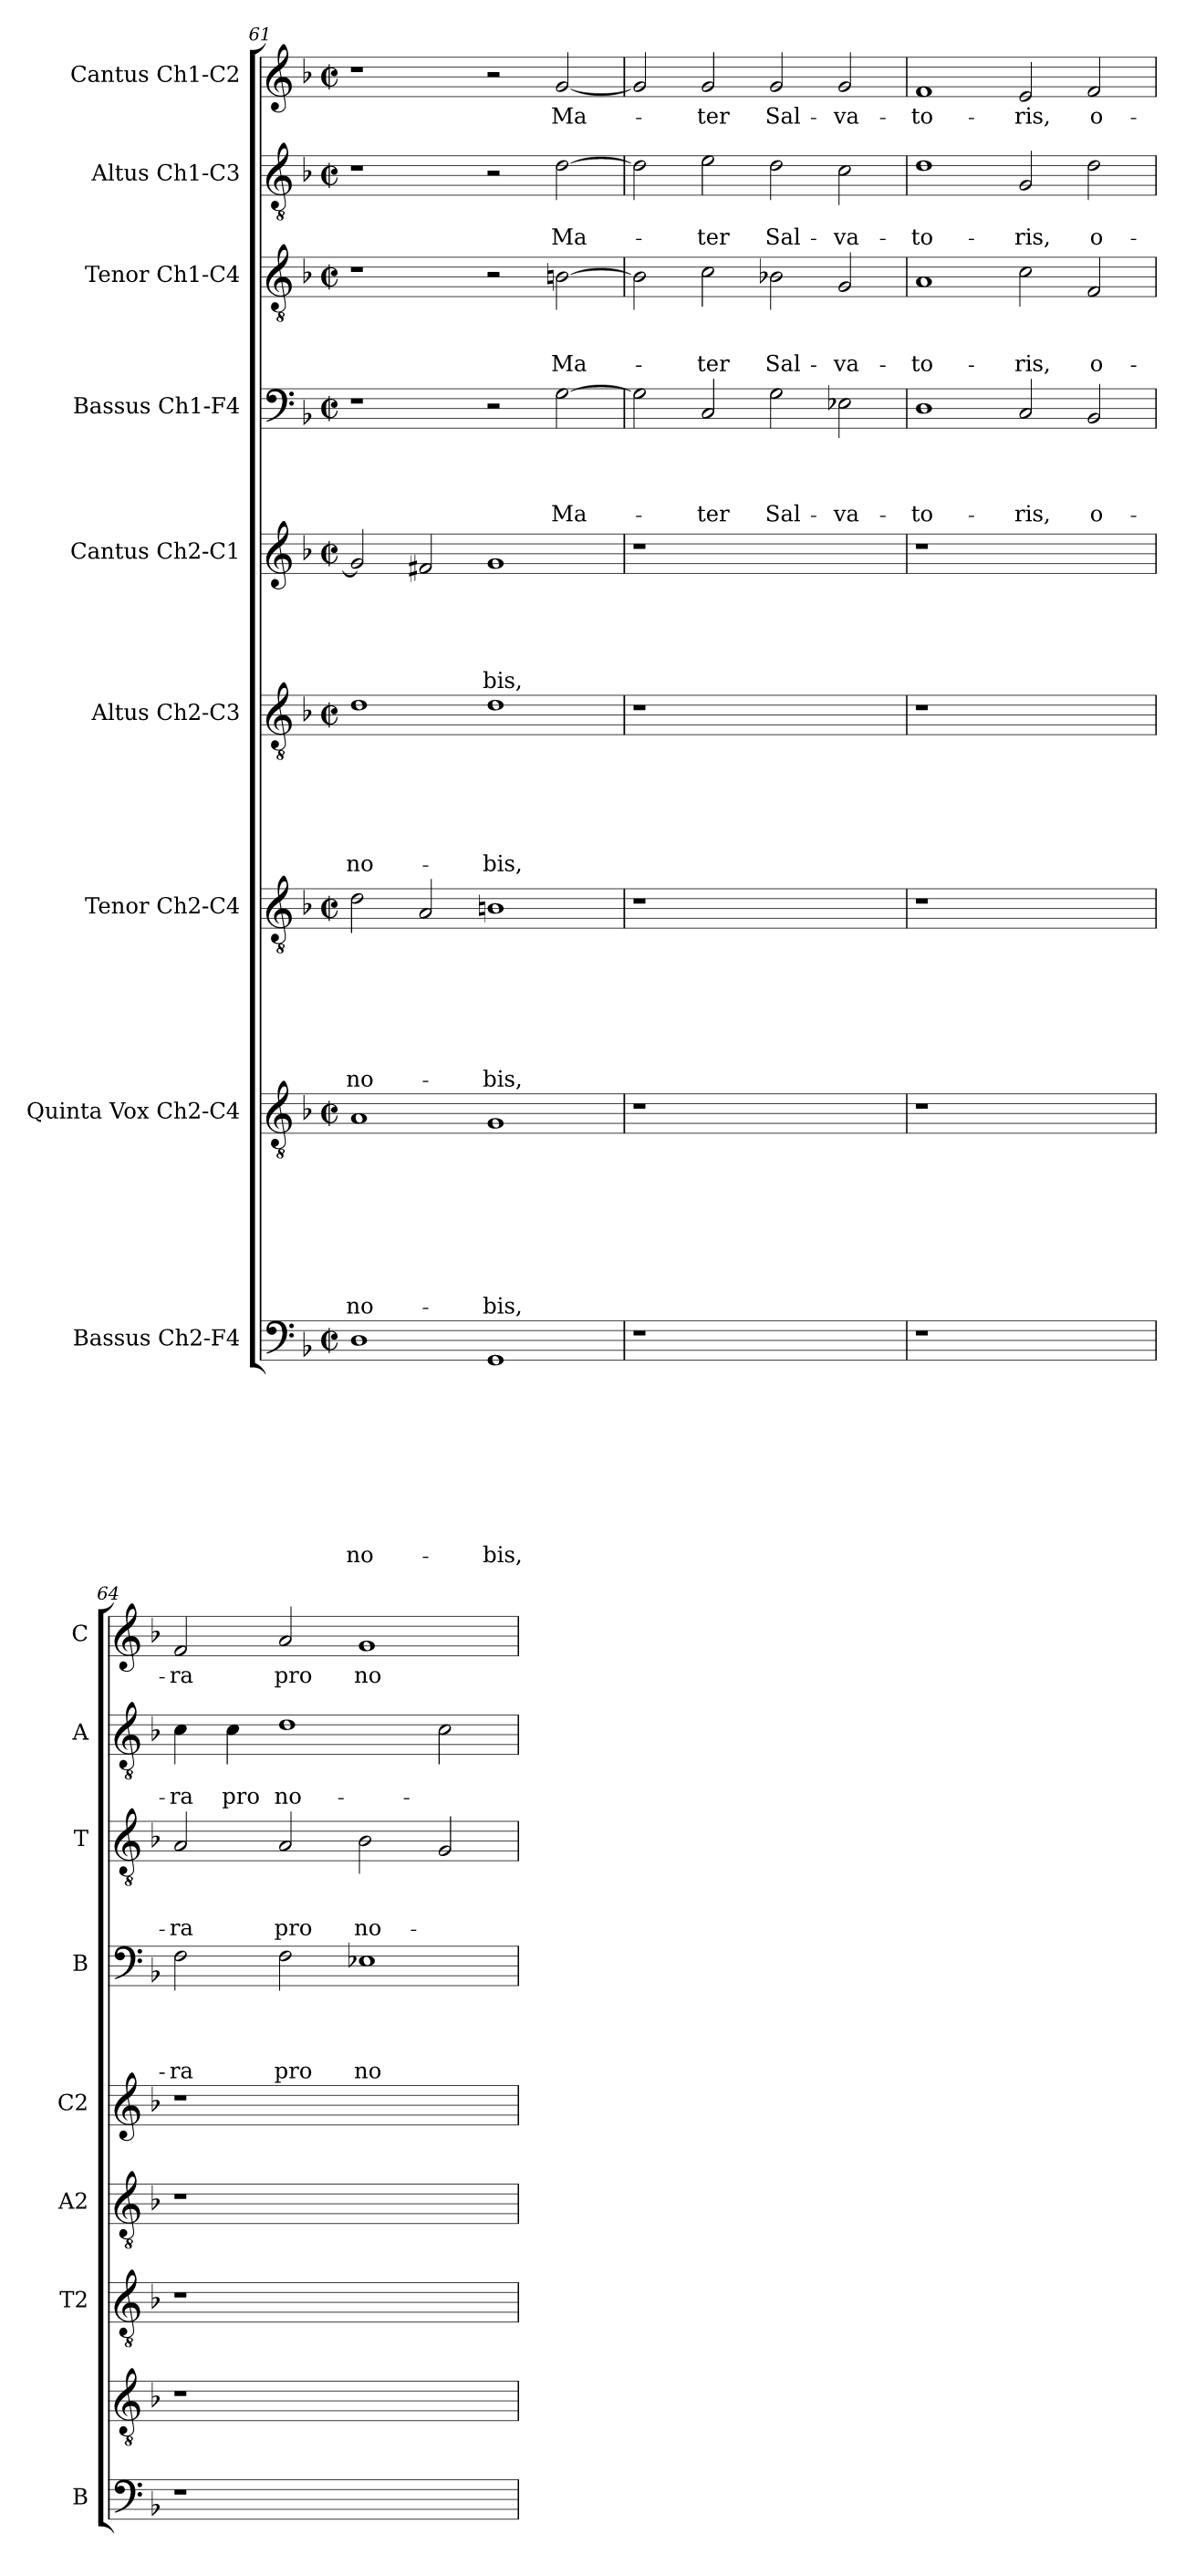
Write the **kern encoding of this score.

**kern	**text	**text	**text	**text	**text	**text	**text	**text	**text	**kern	**text	**text	**text	**text	**text	**text	**text	**text	**kern	**text	**text	**text	**text	**text	**text	**text	**kern	**text	**text	**text	**text	**text	**text	**kern	**text	**text	**text	**text	**text	**kern	**text	**text	**text	**text	**kern	**text	**text	**text	**kern	**text	**text	**kern	**text
*part9	*part9	*part9	*part9	*part9	*part9	*part9	*part9	*part9	*part9	*part8	*part8	*part8	*part8	*part8	*part8	*part8	*part8	*part8	*part7	*part7	*part7	*part7	*part7	*part7	*part7	*part7	*part6	*part6	*part6	*part6	*part6	*part6	*part6	*part5	*part5	*part5	*part5	*part5	*part5	*part4	*part4	*part4	*part4	*part4	*part3	*part3	*part3	*part3	*part2	*part2	*part2	*part1	*part1
*staff9	*staff9	*staff9	*staff9	*staff9	*staff9	*staff9	*staff9	*staff9	*staff9	*staff8	*staff8	*staff8	*staff8	*staff8	*staff8	*staff8	*staff8	*staff8	*staff7	*staff7	*staff7	*staff7	*staff7	*staff7	*staff7	*staff7	*staff6	*staff6	*staff6	*staff6	*staff6	*staff6	*staff6	*staff5	*staff5	*staff5	*staff5	*staff5	*staff5	*staff4	*staff4	*staff4	*staff4	*staff4	*staff3	*staff3	*staff3	*staff3	*staff2	*staff2	*staff2	*staff1	*staff1
*I"Bassus Ch2-F4	*	*	*	*	*	*	*	*	*	*I"Quinta Vox Ch2-C4	*	*	*	*	*	*	*	*	*I"Tenor Ch2-C4	*	*	*	*	*	*	*	*I"Altus Ch2-C3	*	*	*	*	*	*	*I"Cantus Ch2-C1	*	*	*	*	*	*I"Bassus Ch1-F4	*	*	*	*	*I"Tenor Ch1-C4	*	*	*	*I"Altus Ch1-C3	*	*	*I"Cantus Ch1-C2	*
*I'B	*	*	*	*	*	*	*	*	*	*	*	*	*	*	*	*	*	*	*I'T2	*	*	*	*	*	*	*	*I'A2	*	*	*	*	*	*	*I'C2	*	*	*	*	*	*I'B	*	*	*	*	*I'T	*	*	*	*I'A	*	*	*I'C	*
!!LO:PB:g=z
*clefF4	*	*	*	*	*	*	*	*	*	*clefGv2	*	*	*	*	*	*	*	*	*clefGv2	*	*	*	*	*	*	*	*clefGv2	*	*	*	*	*	*	*clefG2	*	*	*	*	*	*clefF4	*	*	*	*	*clefGv2	*	*	*	*clefGv2	*	*	*clefG2	*
*k[b-]	*	*	*	*	*	*	*	*	*	*k[b-]	*	*	*	*	*	*	*	*	*k[b-]	*	*	*	*	*	*	*	*k[b-]	*	*	*	*	*	*	*k[b-]	*	*	*	*	*	*k[b-]	*	*	*	*	*k[b-]	*	*	*	*k[b-]	*	*	*k[b-]	*
*F:	*	*	*	*	*	*	*	*	*	*F:	*	*	*	*	*	*	*	*	*F:	*	*	*	*	*	*	*	*F:	*	*	*	*	*	*	*F:	*	*	*	*	*	*F:	*	*	*	*	*F:	*	*	*	*F:	*	*	*F:	*
*M2/2	*	*	*	*	*	*	*	*	*	*M2/2	*	*	*	*	*	*	*	*	*M2/2	*	*	*	*	*	*	*	*M2/2	*	*	*	*	*	*	*M2/2	*	*	*	*	*	*M2/2	*	*	*	*	*M2/2	*	*	*	*M2/2	*	*	*M2/2	*
*met(c|)	*	*	*	*	*	*	*	*	*	*met(c|)	*	*	*	*	*	*	*	*	*met(c|)	*	*	*	*	*	*	*	*met(c|)	*	*	*	*	*	*	*met(c|)	*	*	*	*	*	*met(c|)	*	*	*	*	*met(c|)	*	*	*	*met(c|)	*	*	*met(c|)	*
=61	=61	=61	=61	=61	=61	=61	=61	=61	=61	=61	=61	=61	=61	=61	=61	=61	=61	=61	=61	=61	=61	=61	=61	=61	=61	=61	=61	=61	=61	=61	=61	=61	=61	=61	=61	=61	=61	=61	=61	=61	=61	=61	=61	=61	=61	=61	=61	=61	=61	=61	=61	=61	=61
!	!	!	!	!	!	!	!	!	!LO:LY:b	!	!	!	!	!	!	!	!	!LO:LY:b	!	!	!	!	!	!	!	!LO:LY:b	!	!	!	!	!	!	!LO:LY:b	!	!	!	!	!	!	!	!	!	!	!	!	!	!	!	!	!	!	!	!
1D	.	.	.	.	.	.	.	.	no-	1A	.	.	.	.	.	.	.	no-	2d\	.	.	.	.	.	.	no-	1d	.	.	.	.	.	no-	2g/]	.	.	.	.	.	1r	.	.	.	.	1r	.	.	.	1r	.	.	1r	.
.	.	.	.	.	.	.	.	.	.	.	.	.	.	.	.	.	.	.	2A/	.	.	.	.	.	.	.	.	.	.	.	.	.	.	2f#X/	.	.	.	.	.	.	.	.	.	.	.	.	.	.	.	.	.	.	.
!	!	!	!	!	!	!	!	!	!LO:LY:b	!	!	!	!	!	!	!	!	!LO:LY:b	!	!	!	!	!	!	!	!LO:LY:b	!	!	!	!	!	!	!LO:LY:b	!	!	!	!	!	!LO:LY:b	!	!	!	!	!	!	!	!	!	!	!	!	!	!
1GG	.	.	.	.	.	.	.	.	-bis,	1G	.	.	.	.	.	.	.	-bis,	1Bn	.	.	.	.	.	.	-bis,	1d	.	.	.	.	.	-bis,	1g	.	.	.	.	-bis,	2r	.	.	.	.	2r	.	.	.	2r	.	.	2r	.
!	!	!	!	!	!	!	!	!	!	!	!	!	!	!	!	!	!	!	!	!	!	!	!	!	!	!	!	!	!	!	!	!	!	!	!	!	!	!	!	!	!	!	!	!LO:LY:b	!	!	!	!LO:LY:b	!	!	!LO:LY:b	!	!LO:LY:b
.	.	.	.	.	.	.	.	.	.	.	.	.	.	.	.	.	.	.	.	.	.	.	.	.	.	.	.	.	.	.	.	.	.	.	.	.	.	.	.	[2G\	.	.	.	Ma-	[2Bn\	.	.	Ma-	[2d\	.	Ma-	[2g/	Ma-
=62	=62	=62	=62	=62	=62	=62	=62	=62	=62	=62	=62	=62	=62	=62	=62	=62	=62	=62	=62	=62	=62	=62	=62	=62	=62	=62	=62	=62	=62	=62	=62	=62	=62	=62	=62	=62	=62	=62	=62	=62	=62	=62	=62	=62	=62	=62	=62	=62	=62	=62	=62	=62	=62
1r	.	.	.	.	.	.	.	.	.	1r	.	.	.	.	.	.	.	.	1r	.	.	.	.	.	.	.	1r	.	.	.	.	.	.	1r	.	.	.	.	.	2G\]	.	.	.	.	2B\]	.	.	.	2d\]	.	.	2g/]	.
!	!	!	!	!	!	!	!	!	!	!	!	!	!	!	!	!	!	!	!	!	!	!	!	!	!	!	!	!	!	!	!	!	!	!	!	!	!	!	!	!	!	!	!	!LO:LY:b	!	!	!	!LO:LY:b	!	!	!LO:LY:b	!	!LO:LY:b
.	.	.	.	.	.	.	.	.	.	.	.	.	.	.	.	.	.	.	.	.	.	.	.	.	.	.	.	.	.	.	.	.	.	.	.	.	.	.	.	2C/	.	.	.	-ter	2c\	.	.	-ter	2e\	.	-ter	2g/	-ter
!	!	!	!	!	!	!	!	!	!	!	!	!	!	!	!	!	!	!	!	!	!	!	!	!	!	!	!	!	!	!	!	!	!	!	!	!	!	!	!	!	!	!	!	!LO:LY:b	!	!	!	!LO:LY:b	!	!	!LO:LY:b	!	!LO:LY:b
1ryy	.	.	.	.	.	.	.	.	.	1ryy	.	.	.	.	.	.	.	.	1ryy	.	.	.	.	.	.	.	1ryy	.	.	.	.	.	.	1ryy	.	.	.	.	.	2G\	.	.	.	Sal-	2B-X\	.	.	Sal-	2d\	.	Sal-	2g/	Sal-
!	!	!	!	!	!	!	!	!	!	!	!	!	!	!	!	!	!	!	!	!	!	!	!	!	!	!	!	!	!	!	!	!	!	!	!	!	!	!	!	!	!	!	!	!LO:LY:b	!	!	!	!LO:LY:b	!	!	!LO:LY:b	!	!LO:LY:b
.	.	.	.	.	.	.	.	.	.	.	.	.	.	.	.	.	.	.	.	.	.	.	.	.	.	.	.	.	.	.	.	.	.	.	.	.	.	.	.	2E-X\	.	.	.	-va-	2G/	.	.	-va-	2c\	.	-va-	2g/	-va-
=63	=63	=63	=63	=63	=63	=63	=63	=63	=63	=63	=63	=63	=63	=63	=63	=63	=63	=63	=63	=63	=63	=63	=63	=63	=63	=63	=63	=63	=63	=63	=63	=63	=63	=63	=63	=63	=63	=63	=63	=63	=63	=63	=63	=63	=63	=63	=63	=63	=63	=63	=63	=63	=63
!	!	!	!	!	!	!	!	!	!	!	!	!	!	!	!	!	!	!	!	!	!	!	!	!	!	!	!	!	!	!	!	!	!	!	!	!	!	!	!	!	!	!	!	!LO:LY:b	!	!	!	!LO:LY:b	!	!	!LO:LY:b	!	!LO:LY:b
1r	.	.	.	.	.	.	.	.	.	1r	.	.	.	.	.	.	.	.	1r	.	.	.	.	.	.	.	1r	.	.	.	.	.	.	1r	.	.	.	.	.	1D	.	.	.	-to-	1A	.	.	-to-	1d	.	-to-	1f	-to-
!	!	!	!	!	!	!	!	!	!	!	!	!	!	!	!	!	!	!	!	!	!	!	!	!	!	!	!	!	!	!	!	!	!	!	!	!	!	!	!	!	!	!	!	!LO:LY:b	!	!	!	!LO:LY:b	!	!	!LO:LY:b	!	!LO:LY:b
1ryy	.	.	.	.	.	.	.	.	.	1ryy	.	.	.	.	.	.	.	.	1ryy	.	.	.	.	.	.	.	1ryy	.	.	.	.	.	.	1ryy	.	.	.	.	.	2C/	.	.	.	-ris,	2c\	.	.	-ris,	2G/	.	-ris,	2e/	-ris,
!	!	!	!	!	!	!	!	!	!	!	!	!	!	!	!	!	!	!	!	!	!	!	!	!	!	!	!	!	!	!	!	!	!	!	!	!	!	!	!	!	!	!	!	!LO:LY:b	!	!	!	!LO:LY:b	!	!	!LO:LY:b	!	!LO:LY:b
.	.	.	.	.	.	.	.	.	.	.	.	.	.	.	.	.	.	.	.	.	.	.	.	.	.	.	.	.	.	.	.	.	.	.	.	.	.	.	.	2BB-/	.	.	.	o-	2F/	.	.	o-	2d\	.	o-	2f/	o-
=64	=64	=64	=64	=64	=64	=64	=64	=64	=64	=64	=64	=64	=64	=64	=64	=64	=64	=64	=64	=64	=64	=64	=64	=64	=64	=64	=64	=64	=64	=64	=64	=64	=64	=64	=64	=64	=64	=64	=64	=64	=64	=64	=64	=64	=64	=64	=64	=64	=64	=64	=64	=64	=64
!	!	!	!	!	!	!	!	!	!	!	!	!	!	!	!	!	!	!	!	!	!	!	!	!	!	!	!	!	!	!	!	!	!	!	!	!	!	!	!	!	!	!	!	!LO:LY:b	!	!	!	!LO:LY:b	!	!	!LO:LY:b	!	!LO:LY:b
1r	.	.	.	.	.	.	.	.	.	1r	.	.	.	.	.	.	.	.	1r	.	.	.	.	.	.	.	1r	.	.	.	.	.	.	1r	.	.	.	.	.	2F\	.	.	.	-ra	2A/	.	.	-ra	4c\	.	-ra	2f/	-ra
!	!	!	!	!	!	!	!	!	!	!	!	!	!	!	!	!	!	!	!	!	!	!	!	!	!	!	!	!	!	!	!	!	!	!	!	!	!	!	!	!	!	!	!	!	!	!	!	!	!	!	!LO:LY:b	!	!
.	.	.	.	.	.	.	.	.	.	.	.	.	.	.	.	.	.	.	.	.	.	.	.	.	.	.	.	.	.	.	.	.	.	.	.	.	.	.	.	.	.	.	.	.	.	.	.	.	4c\	.	pro	.	.
!	!	!	!	!	!	!	!	!	!	!	!	!	!	!	!	!	!	!	!	!	!	!	!	!	!	!	!	!	!	!	!	!	!	!	!	!	!	!	!	!	!	!	!	!LO:LY:b	!	!	!	!LO:LY:b	!	!	!LO:LY:b	!	!LO:LY:b
.	.	.	.	.	.	.	.	.	.	.	.	.	.	.	.	.	.	.	.	.	.	.	.	.	.	.	.	.	.	.	.	.	.	.	.	.	.	.	.	2F\	.	.	.	pro	2A/	.	.	pro	1d	.	no-	2a/	pro
!	!	!	!	!	!	!	!	!	!	!	!	!	!	!	!	!	!	!	!	!	!	!	!	!	!	!	!	!	!	!	!	!	!	!	!	!	!	!	!	!	!	!	!	!LO:LY:b	!	!	!	!LO:LY:b	!	!	!	!	!LO:LY:b
1ryy	.	.	.	.	.	.	.	.	.	1ryy	.	.	.	.	.	.	.	.	1ryy	.	.	.	.	.	.	.	1ryy	.	.	.	.	.	.	1ryy	.	.	.	.	.	1E-X	.	.	.	no-	2B-\	.	.	no-	.	.	.	1g	no-
.	.	.	.	.	.	.	.	.	.	.	.	.	.	.	.	.	.	.	.	.	.	.	.	.	.	.	.	.	.	.	.	.	.	.	.	.	.	.	.	.	.	.	.	.	2G/	.	.	.	2c\	.	.	.	.
=	=	=	=	=	=	=	=	=	=	=	=	=	=	=	=	=	=	=	=	=	=	=	=	=	=	=	=	=	=	=	=	=	=	=	=	=	=	=	=	=	=	=	=	=	=	=	=	=	=	=	=	=	=
*-	*-	*-	*-	*-	*-	*-	*-	*-	*-	*-	*-	*-	*-	*-	*-	*-	*-	*-	*-	*-	*-	*-	*-	*-	*-	*-	*-	*-	*-	*-	*-	*-	*-	*-	*-	*-	*-	*-	*-	*-	*-	*-	*-	*-	*-	*-	*-	*-	*-	*-	*-	*-	*-
